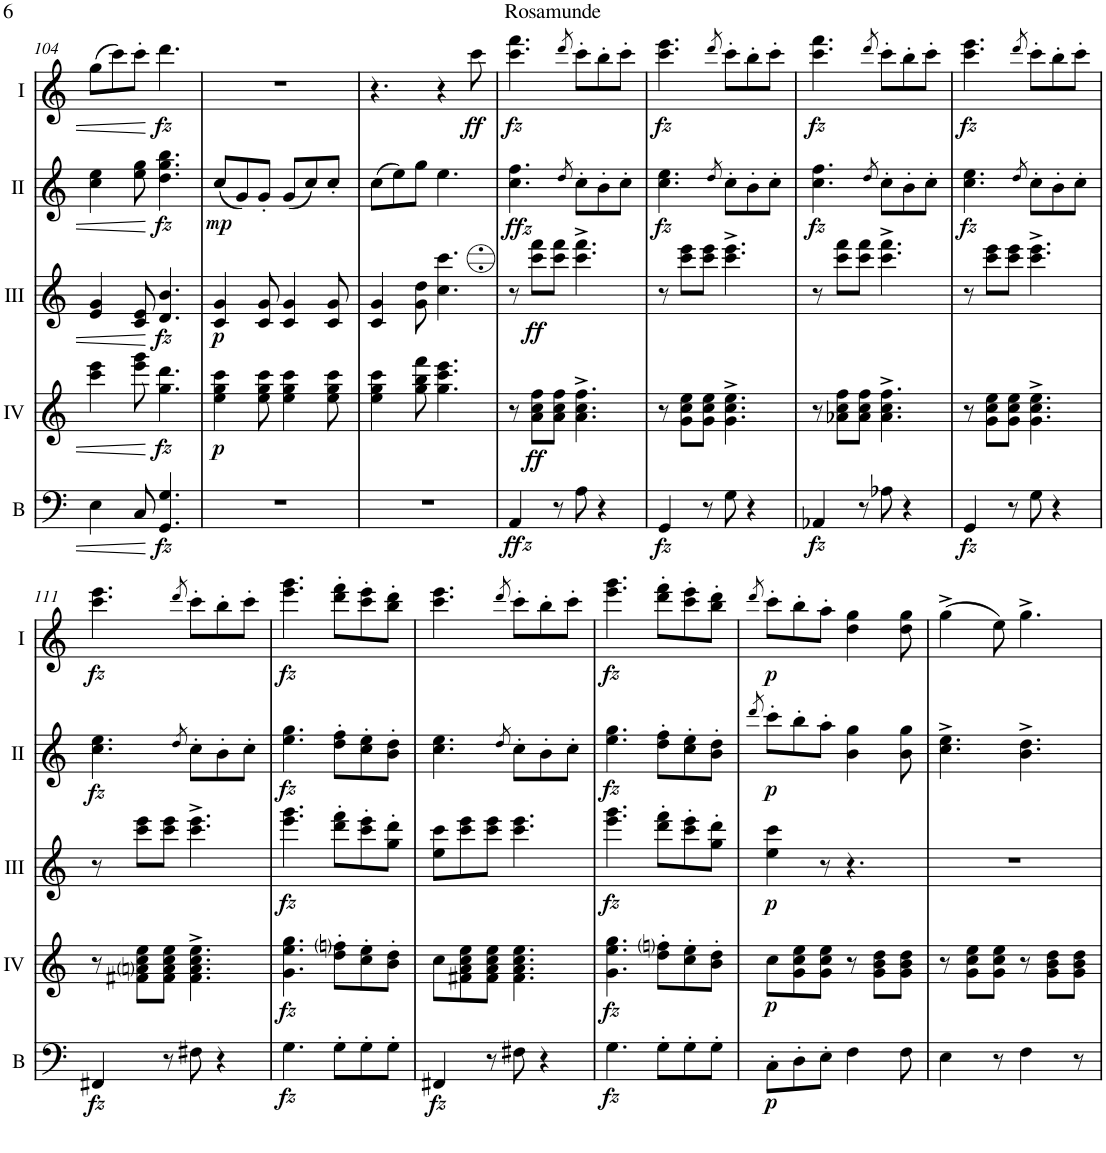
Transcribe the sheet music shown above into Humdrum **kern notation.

**kern	**dynam	**kern	**dynam	**kern	**dynam	**kern	**dynam	**kern	**dynam
*part5	*part5	*part4	*part4	*part3	*part3	*part2	*part2	*part1	*part1
*staff5	*staff5	*staff4	*staff4	*staff3	*staff3	*staff2	*staff2	*staff1	*staff1
*I"Bass	*	*I"Acc. 4	*	*I"Acc. 3	*	*I"Acc. 2	*	*I"Acc. 1	*
*I'B	*	*	*	*	*	*	*	*	*
!!LO:PB:g=z
*clefF4	*	*clefG2	*	*clefG2	*	*clefG2	*	*clefG2	*
*Trd7c12	*	*Trd7c12	*	*Trd7c12	*	*	*	*	*
*k[]	*	*k[]	*	*k[]	*	*k[]	*	*k[]	*
*M6/8	*	*M6/8	*	*M6/8	*	*M6/8	*	*M6/8	*
=104	=104	=104	=104	=104	=104	=104	=104	=104	=104
4E\	.	4ccc\ 4eee\	.	4e/ 4g/	.	4cc\ 4ee\	.	(8gg\L	.
.	.	.	.	.	.	.	.	8ccc\)	.
8C/	.	8eee\ 8ggg\	.	8c/ 8e/	.	8ee\ 8gg\	.	8ccc'\J	.
!	!LO:DY:b	!	!LO:DY:b	!	!LO:DY:b	!	!LO:DY:b	!	!LO:DY:b
4.GG/ 4.G/	fz	4.gg\ 4.ddd\	fz	4.d/ 4.b/	fz	4.dd\ 4.gg\ 4.bb\	fz	4.ddd\	fz
=105	=105	=105	=105	=105	=105	=105	=105	=105	=105
!	!	!	!LO:DY:b	!	!LO:DY:b	!	!LO:DY:b	!	!
2.r	.	4ee\ 4gg\ 4ccc\	p	4c/ 4g/	p	(8cc/L	mp	2.r	.
.	.	.	.	.	.	8g/)	.	.	.
.	.	8ee\ 8gg\ 8ccc\	.	8c/ 8g/	.	8g'/J	.	.	.
.	.	4ee\ 4gg\ 4ccc\	.	4c/ 4g/	.	(8g/L	.	.	.
.	.	.	.	.	.	8cc/)	.	.	.
.	.	8ee\ 8gg\ 8ccc\	.	8c/ 8g/	.	8cc'/J	.	.	.
=106	=106	=106	=106	=106	=106	=106	=106	=106	=106
2.r	.	4ee\ 4gg\ 4ccc\	.	4c/ 4g/	.	(8cc\L	.	4.r	.
.	.	.	.	.	.	8ee\)	.	.	.
.	.	8gg\ 8bb\ 8fff\	.	8g\ 8dd\	.	8gg\J	.	.	.
.	.	4.gg\ 4.ccc\ 4.eee\	.	4.cc\ 4.ccc\	.	4.ee\	.	4r	.
!	!	!	!	!	!	!	!	!	!LO:DY:b
.	.	.	.	.	.	.	.	8ccc\	ff
=107	=107	=107	=107	=107	=107	=107	=107	=107	=107
!	!LO:DY:b	!	!	!	!	!	!	!	!
!	!LO:DY:n=1:b	!	!	!	!	!	!LO:DY:b	!	!
!	!	!	!	!	!	!	!LO:DY:n=1:b	!	!LO:DY:b
4AA/	ff other-dynamics	8r	.	8r	.	4.cc\ 4.ff\	other-dynamics ff	4.ccc\ 4.fff\	fz
!	!	!	!LO:DY:b	!	!LO:DY:b	!	!	!	!
.	.	8a\ 8cc\ 8ff\L	ff	8ccc\ 8fff\L	ff	.	.	.	.
8r	.	8a\ 8cc\ 8ff\J	.	8ccc\ 8fff\J	.	.	.	.	.
.	.	.	.	.	.	8qdd/	.	8qddd/	.
8A\	.	4.a\^ 4.cc\^ 4.ff\^	.	4.ccc\^ 4.fff\^	.	8cc'\L	.	8ccc'\L	.
4r	.	.	.	.	.	8b'\	.	8bb'\	.
.	.	.	.	.	.	8cc'\J	.	8ccc'\J	.
=108	=108	=108	=108	=108	=108	=108	=108	=108	=108
!	!LO:DY:b	!	!	!	!	!	!LO:DY:b	!	!LO:DY:b
4GG/	fz	8r	.	8r	.	4.cc\ 4.ee\	fz	4.ccc\ 4.eee\	fz
.	.	8g\ 8cc\ 8ee\L	.	8ccc\ 8eee\L	.	.	.	.	.
8r	.	8g\ 8cc\ 8ee\J	.	8ccc\ 8eee\J	.	.	.	.	.
.	.	.	.	.	.	8qdd/	.	8qddd/	.
8G\	.	4.g\^ 4.cc\^ 4.ee\^	.	4.ccc\^ 4.eee\^	.	8cc'\L	.	8ccc'\L	.
4r	.	.	.	.	.	8b'\	.	8bb'\	.
.	.	.	.	.	.	8cc'\J	.	8ccc'\J	.
=109	=109	=109	=109	=109	=109	=109	=109	=109	=109
!	!LO:DY:b	!	!	!	!	!	!LO:DY:b	!	!LO:DY:b
4AA-X/	fz	8r	.	8r	.	4.cc\ 4.ff\	fz	4.ccc\ 4.fff\	fz
.	.	8a-X\ 8cc\ 8ff\L	.	8ccc\ 8fff\L	.	.	.	.	.
8r	.	8a-\ 8cc\ 8ff\J	.	8ccc\ 8fff\J	.	.	.	.	.
.	.	.	.	.	.	8qdd/	.	8qddd/	.
8A-X\	.	4.a-\^ 4.cc\^ 4.ff\^	.	4.ccc\^ 4.fff\^	.	8cc'\L	.	8ccc'\L	.
4r	.	.	.	.	.	8b'\	.	8bb'\	.
.	.	.	.	.	.	8cc'\J	.	8ccc'\J	.
=110	=110	=110	=110	=110	=110	=110	=110	=110	=110
!	!LO:DY:b	!	!	!	!	!	!LO:DY:b	!	!LO:DY:b
4GG/	fz	8r	.	8r	.	4.cc\ 4.ee\	fz	4.ccc\ 4.eee\	fz
.	.	8g\ 8cc\ 8ee\L	.	8ccc\ 8eee\L	.	.	.	.	.
8r	.	8g\ 8cc\ 8ee\J	.	8ccc\ 8eee\J	.	.	.	.	.
.	.	.	.	.	.	8qdd/	.	8qddd/	.
8G\	.	4.g\^ 4.cc\^ 4.ee\^	.	4.ccc\^ 4.eee\^	.	8cc'\L	.	8ccc'\L	.
4r	.	.	.	.	.	8b'\	.	8bb'\	.
.	.	.	.	.	.	8cc'\J	.	8ccc'\J	.
!!LO:LB:g=z
=111	=111	=111	=111	=111	=111	=111	=111	=111	=111
!	!LO:DY:b	!	!	!	!	!	!LO:DY:b	!	!LO:DY:b
4FF#X/	fz	8r	.	8r	.	4.cc\ 4.ee\	fz	4.ccc\ 4.eee\	fz
.	.	8f#X\ 8ani\ 8cc\ 8ee\L	.	8ccc\ 8eee\L	.	.	.	.	.
8r	.	8f#\ 8a\ 8cc\ 8ee\J	.	8ccc\ 8eee\J	.	.	.	.	.
.	.	.	.	.	.	8qdd/	.	8qddd/	.
8F#X\	.	4.f#\^ 4.a\^ 4.cc\^ 4.ee\^	.	4.ccc\^ 4.eee\^	.	8cc'\L	.	8ccc'\L	.
4r	.	.	.	.	.	8b'\	.	8bb'\	.
.	.	.	.	.	.	8cc'\J	.	8ccc'\J	.
=112	=112	=112	=112	=112	=112	=112	=112	=112	=112
!	!LO:DY:b	!	!LO:DY:b	!	!LO:DY:b	!	!LO:DY:b	!	!LO:DY:b
4.G\	fz	4.g\ 4.ee\ 4.gg\	fz	4.eee\ 4.ggg\	fz	4.ee\ 4.gg\	fz	4.eee\ 4.ggg\	fz
8G'\L	.	8dd\' 8ffni\'L	.	8ddd\' 8fff\'L	.	8dd\' 8ff\'L	.	8ddd\' 8fff\'L	.
8G'\	.	8cc\' 8ee\'	.	8ccc\' 8eee\'	.	8cc\' 8ee\'	.	8ccc\' 8eee\'	.
8G'\J	.	8b\' 8dd\'J	.	8gg\' 8ddd\'J	.	8b\' 8dd\'J	.	8bb\' 8ddd\'J	.
=113	=113	=113	=113	=113	=113	=113	=113	=113	=113
!	!LO:DY:b	!	!	!	!	!	!	!	!
4FF#X/	fz	8cc\L	.	8ee\ 8ccc\L	.	4.cc\ 4.ee\	.	4.ccc\ 4.eee\	.
.	.	8f#X\ 8a\ 8cc\ 8ee\	.	8ccc\ 8eee\	.	.	.	.	.
8r	.	8f#\ 8a\ 8cc\ 8ee\J	.	8ccc\ 8eee\J	.	.	.	.	.
.	.	.	.	.	.	8qdd/	.	8qddd/	.
8F#X\	.	4.f#\ 4.a\ 4.cc\ 4.ee\	.	4.ccc\ 4.eee\	.	8cc'\L	.	8ccc'\L	.
4r	.	.	.	.	.	8b'\	.	8bb'\	.
.	.	.	.	.	.	8cc'\J	.	8ccc'\J	.
=114	=114	=114	=114	=114	=114	=114	=114	=114	=114
!	!LO:DY:b	!	!LO:DY:b	!	!LO:DY:b	!	!LO:DY:b	!	!LO:DY:b
4.G\	fz	4.g\ 4.ee\ 4.gg\	fz	4.eee\ 4.ggg\	fz	4.ee\ 4.gg\	fz	4.eee\ 4.ggg\	fz
8G'\L	.	8dd\' 8ffni\'L	.	8ddd\' 8fff\'L	.	8dd\' 8ff\'L	.	8ddd\' 8fff\'L	.
8G'\	.	8cc\' 8ee\'	.	8ccc\' 8eee\'	.	8cc\' 8ee\'	.	8ccc\' 8eee\'	.
8G'\J	.	8b\' 8dd\'J	.	8gg\' 8ddd\'J	.	8b\' 8dd\'J	.	8bb\' 8ddd\'J	.
=115	=115	=115	=115	=115	=115	=115	=115	=115	=115
.	.	.	.	.	.	8qddd/	.	8qddd/	.
!	!LO:DY:b	!	!LO:DY:b	!	!LO:DY:b	!	!LO:DY:b	!	!LO:DY:b
8C'\L	p	8cc\L	p	4ee\ 4ccc\	p	8ccc'\L	p	8ccc'\L	p
8D'\	.	8g\ 8cc\ 8ee\	.	.	.	8bb'\	.	8bb'\	.
8E'\J	.	8g\ 8cc\ 8ee\J	.	8r	.	8aa'\J	.	8aa'\J	.
4F\	.	8r	.	4.r	.	4b\ 4gg\	.	4dd\ 4gg\	.
.	.	8g\ 8b\ 8dd\L	.	.	.	.	.	.	.
8F\	.	8g\ 8b\ 8dd\J	.	.	.	8b\ 8gg\	.	8dd\ 8gg\	.
=116	=116	=116	=116	=116	=116	=116	=116	=116	=116
4E\	.	8r	.	2.r	.	4.cc\^ 4.ee\^	.	(4gg^\	.
.	.	8g\ 8cc\ 8ee\L	.	.	.	.	.	.	.
8r	.	8g\ 8cc\ 8ee\J	.	.	.	.	.	8ee\)	.
4F\	.	8r	.	.	.	4.b\^ 4.dd\^	.	4.gg^\	.
.	.	8g\ 8b\ 8dd\L	.	.	.	.	.	.	.
8r	.	8g\ 8b\ 8dd\J	.	.	.	.	.	.	.
=	=	=	=	=	=	=	=	=	=
*-	*-	*-	*-	*-	*-	*-	*-	*-	*-
